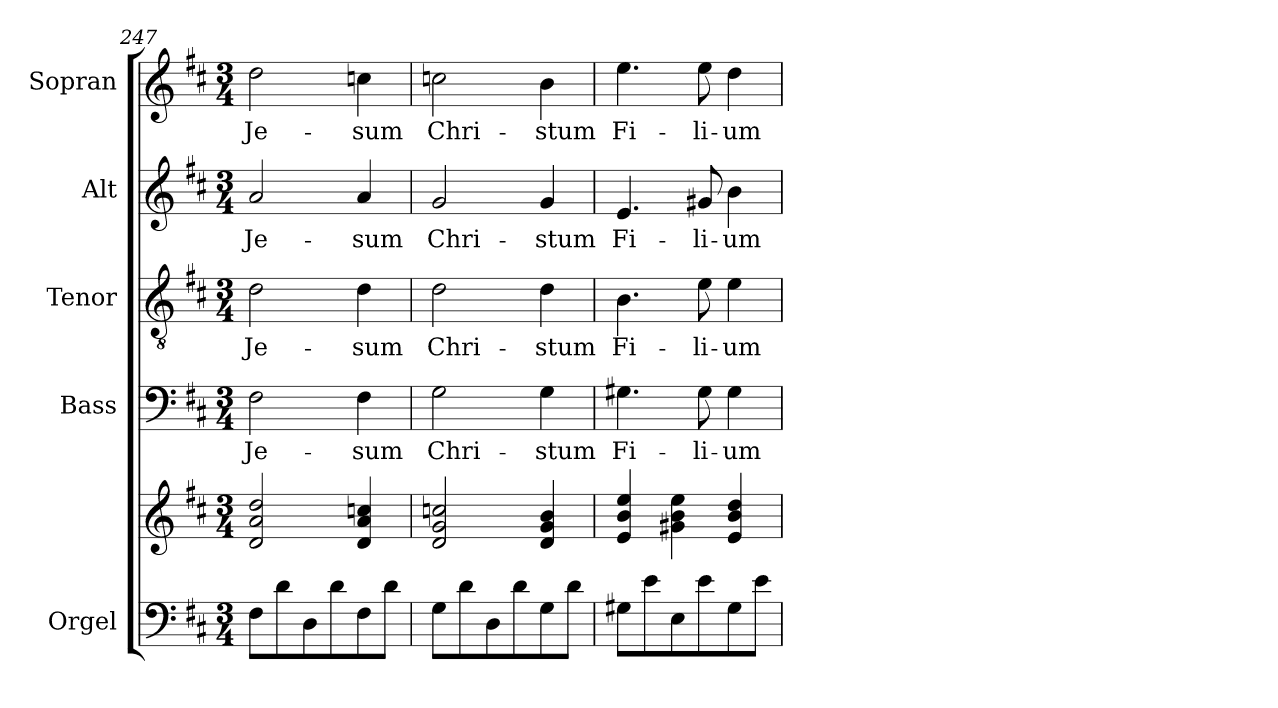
**kern	**kern	**kern	**text	**kern	**text	**kern	**text	**kern	**text
*part5	*part5	*part4	*part4	*part3	*part3	*part2	*part2	*part1	*part1
*staff6	*staff5	*staff4	*staff4	*staff3	*staff3	*staff2	*staff2	*staff1	*staff1
*I"Orgel	*	*I"Bass	*	*I"Tenor	*	*I"Alt	*	*I"Sopran	*
*I'Org.	*	*I'B.	*	*I'T.	*	*I'A.	*	*I'S.	*
!!LO:PB:g=z
*clefF4	*clefG2	*clefF4	*	*clefGv2	*	*clefG2	*	*clefG2	*
*k[f#c#]	*k[f#c#]	*k[f#c#]	*	*k[f#c#]	*	*k[f#c#]	*	*k[f#c#]	*
*D:	*D:	*D:	*	*D:	*	*D:	*	*D:	*
*M3/4	*M3/4	*M3/4	*	*M3/4	*	*M3/4	*	*M3/4	*
=247	=247	=247	=247	=247	=247	=247	=247	=247	=247
!	!	!	!LO:LY:b	!	!LO:LY:b	!	!LO:LY:b	!	!LO:LY:b
8F#\L	2d/ 2a/ 2dd/	2F#\	Je-	2d\	Je-	2a/	Je-	2dd\	Je-
8d\	.	.	.	.	.	.	.	.	.
8D\	.	.	.	.	.	.	.	.	.
8d\	.	.	.	.	.	.	.	.	.
!	!	!	!LO:LY:b	!	!LO:LY:b	!	!LO:LY:b	!	!LO:LY:b
8F#\	4d/ 4a/ 4ccn/	4F#\	-sum	4d\	-sum	4a/	-sum	4ccn\	-sum
8d\J	.	.	.	.	.	.	.	.	.
=248	=248	=248	=248	=248	=248	=248	=248	=248	=248
!	!	!	!LO:LY:b	!	!LO:LY:b	!	!LO:LY:b	!	!LO:LY:b
8G\L	2d/ 2g/ 2ccn/	2G\	Chri-	2d\	Chri-	2g/	Chri-	2ccn\	Chri-
8d\	.	.	.	.	.	.	.	.	.
8D\	.	.	.	.	.	.	.	.	.
8d\	.	.	.	.	.	.	.	.	.
!	!	!	!LO:LY:b	!	!LO:LY:b	!	!LO:LY:b	!	!LO:LY:b
8G\	4d/ 4g/ 4b/	4G\	-stum	4d\	-stum	4g/	-stum	4b\	-stum
8d\J	.	.	.	.	.	.	.	.	.
=249	=249	=249	=249	=249	=249	=249	=249	=249	=249
!	!	!	!LO:LY:b	!	!LO:LY:b	!	!LO:LY:b	!	!LO:LY:b
8G#X\L	4e/ 4b/ 4ee/	4.G#X\	Fi-	4.B\	Fi-	4.e/	Fi-	4.ee\	Fi-
8e\	.	.	.	.	.	.	.	.	.
8E\	4g#X\ 4b\ 4ee\	.	.	.	.	.	.	.	.
!	!	!	!LO:LY:b	!	!LO:LY:b	!	!LO:LY:b	!	!LO:LY:b
8e\	.	8G#\	-li-	8e\	-li-	8g#X/	-li-	8ee\	-li-
!	!	!	!LO:LY:b	!	!LO:LY:b	!	!LO:LY:b	!	!LO:LY:b
8G#\	4e/ 4b/ 4dd/	4G#\	-um	4e\	-um	4b\	-um	4dd\	-um
8e\J	.	.	.	.	.	.	.	.	.
=	=	=	=	=	=	=	=	=	=
*-	*-	*-	*-	*-	*-	*-	*-	*-	*-
